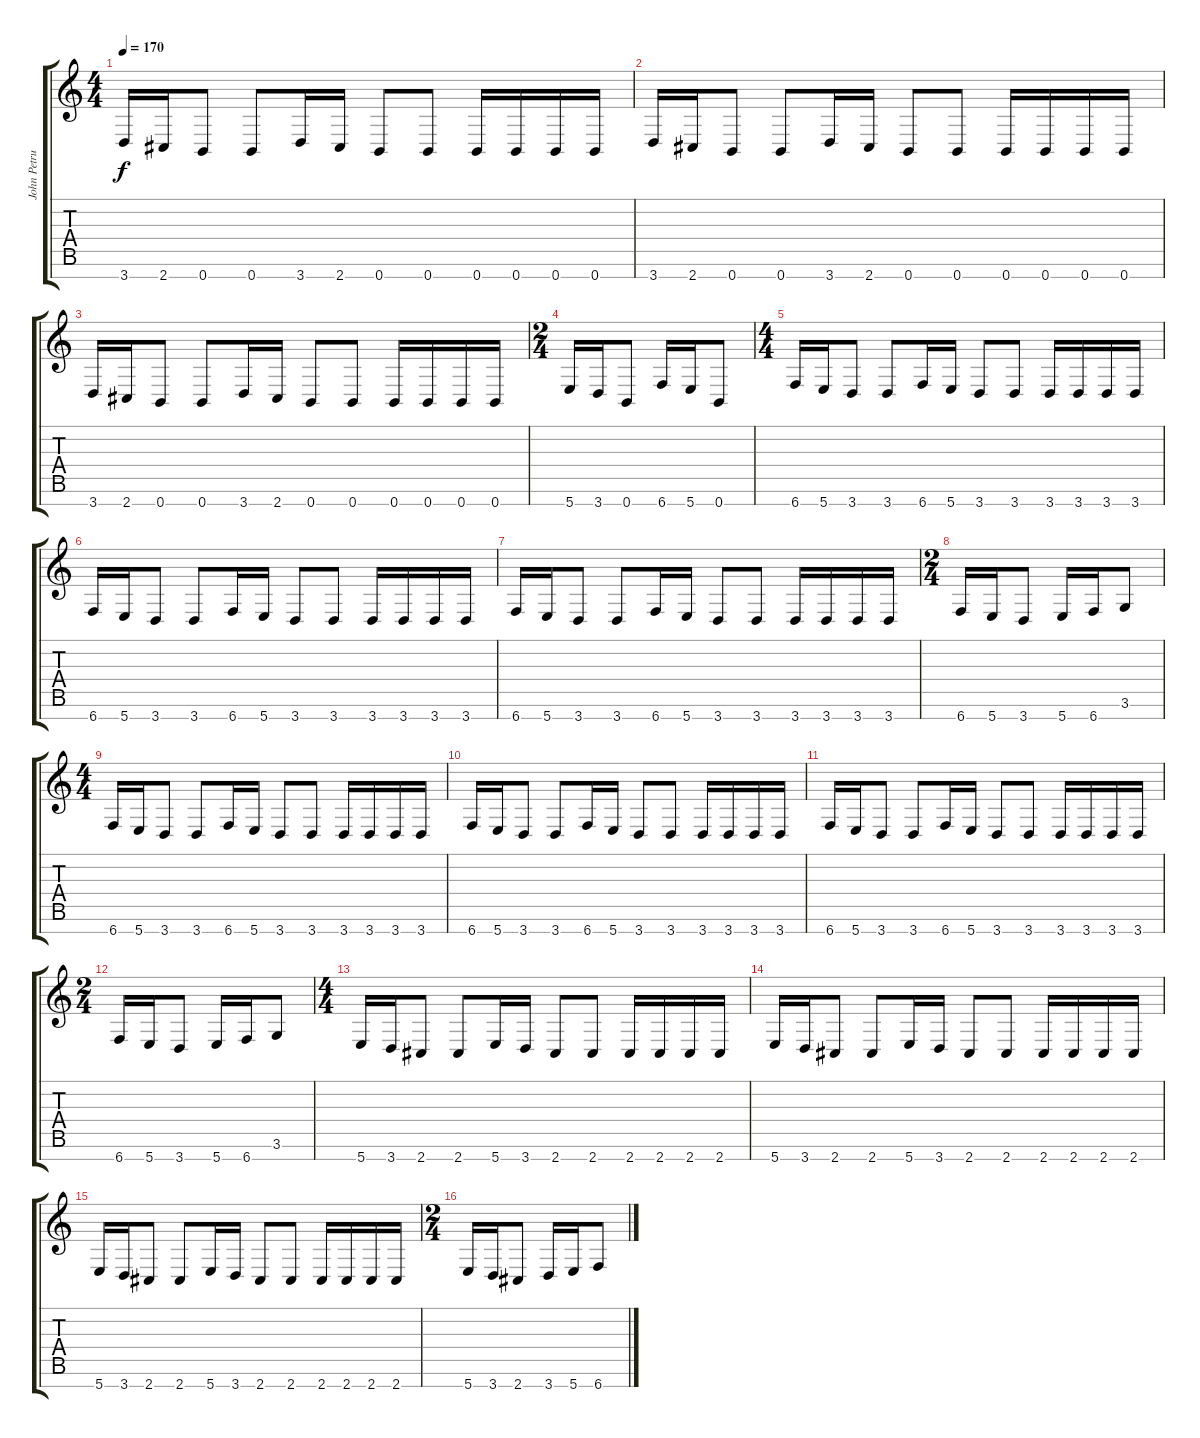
\track ("John Petrucci" "John Petru") {instrument distortionguitar}
\staff {score tabs}
\tuning (E4 B3 G3 D3 A2 E2 B1) {hide}
\ts (4 4)
\tempo 170
\clef g2
\ks c
3.7.16{dy f} 2.7.16 0.7.8 0.7.8 3.7.16 2.7.16 0.7.8 0.7.8 0.7.16 0.7.16 0.7.16 0.7.16 |
3.7.16 2.7.16 0.7.8 0.7.8 3.7.16 2.7.16 0.7.8 0.7.8 0.7.16 0.7.16 0.7.16 0.7.16 |
3.7.16 2.7.16 0.7.8 0.7.8 3.7.16 2.7.16 0.7.8 0.7.8 0.7.16 0.7.16 0.7.16 0.7.16 |
\ts (2 4)
5.7.16 3.7.16 0.7.8 6.7.16 5.7.16 0.7.8 |
\ts (4 4)
6.7.16 5.7.16 3.7.8 3.7.8 6.7.16 5.7.16 3.7.8 3.7.8 3.7.16 3.7.16 3.7.16 3.7.16 |
6.7.16 5.7.16 3.7.8 3.7.8 6.7.16 5.7.16 3.7.8 3.7.8 3.7.16 3.7.16 3.7.16 3.7.16 |
6.7.16 5.7.16 3.7.8 3.7.8 6.7.16 5.7.16 3.7.8 3.7.8 3.7.16 3.7.16 3.7.16 3.7.16 |
\ts (2 4)
6.7.16 5.7.16 3.7.8 5.7.16 6.7.16 3.6.8 |
\ts (4 4)
6.7.16 5.7.16 3.7.8 3.7.8 6.7.16 5.7.16 3.7.8 3.7.8 3.7.16 3.7.16 3.7.16 3.7.16 |
6.7.16 5.7.16 3.7.8 3.7.8 6.7.16 5.7.16 3.7.8 3.7.8 3.7.16 3.7.16 3.7.16 3.7.16 |
6.7.16 5.7.16 3.7.8 3.7.8 6.7.16 5.7.16 3.7.8 3.7.8 3.7.16 3.7.16 3.7.16 3.7.16 |
\ts (2 4)
6.7.16 5.7.16 3.7.8 5.7.16 6.7.16 3.6.8 |
\ts (4 4)
5.7.16 3.7.16 2.7.8 2.7.8 5.7.16 3.7.16 2.7.8 2.7.8 2.7.16 2.7.16 2.7.16 2.7.16 |
5.7.16 3.7.16 2.7.8 2.7.8 5.7.16 3.7.16 2.7.8 2.7.8 2.7.16 2.7.16 2.7.16 2.7.16 |
5.7.16 3.7.16 2.7.8 2.7.8 5.7.16 3.7.16 2.7.8 2.7.8 2.7.16 2.7.16 2.7.16 2.7.16 |
\ts (2 4)
5.7.16 3.7.16 2.7.8 3.7.16 5.7.16 6.7.8
